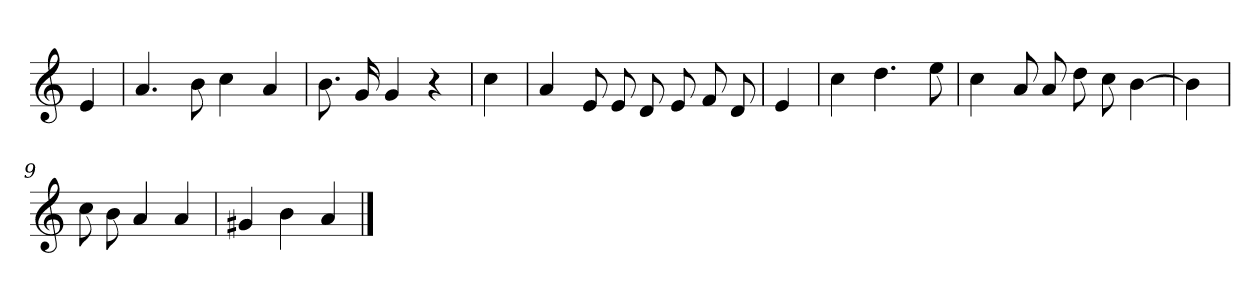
**kern
*part1
*staff1
*clefG2
*k[]
*a:
=
4e
=1
4.a
8b
4cc
4a
=2
8.b
16g
4g
4r
=3
4cc
=4
4a
8e
8e
8d
8e
8f
8d
=5
4e
=6
4cc
4.dd
8ee
=7
4cc
8a
8a
8dd
8cc
[4b
=8
4b]
=9
8cc
8b
4a
4a
=10
4g#X
4b
4a
==
*-
